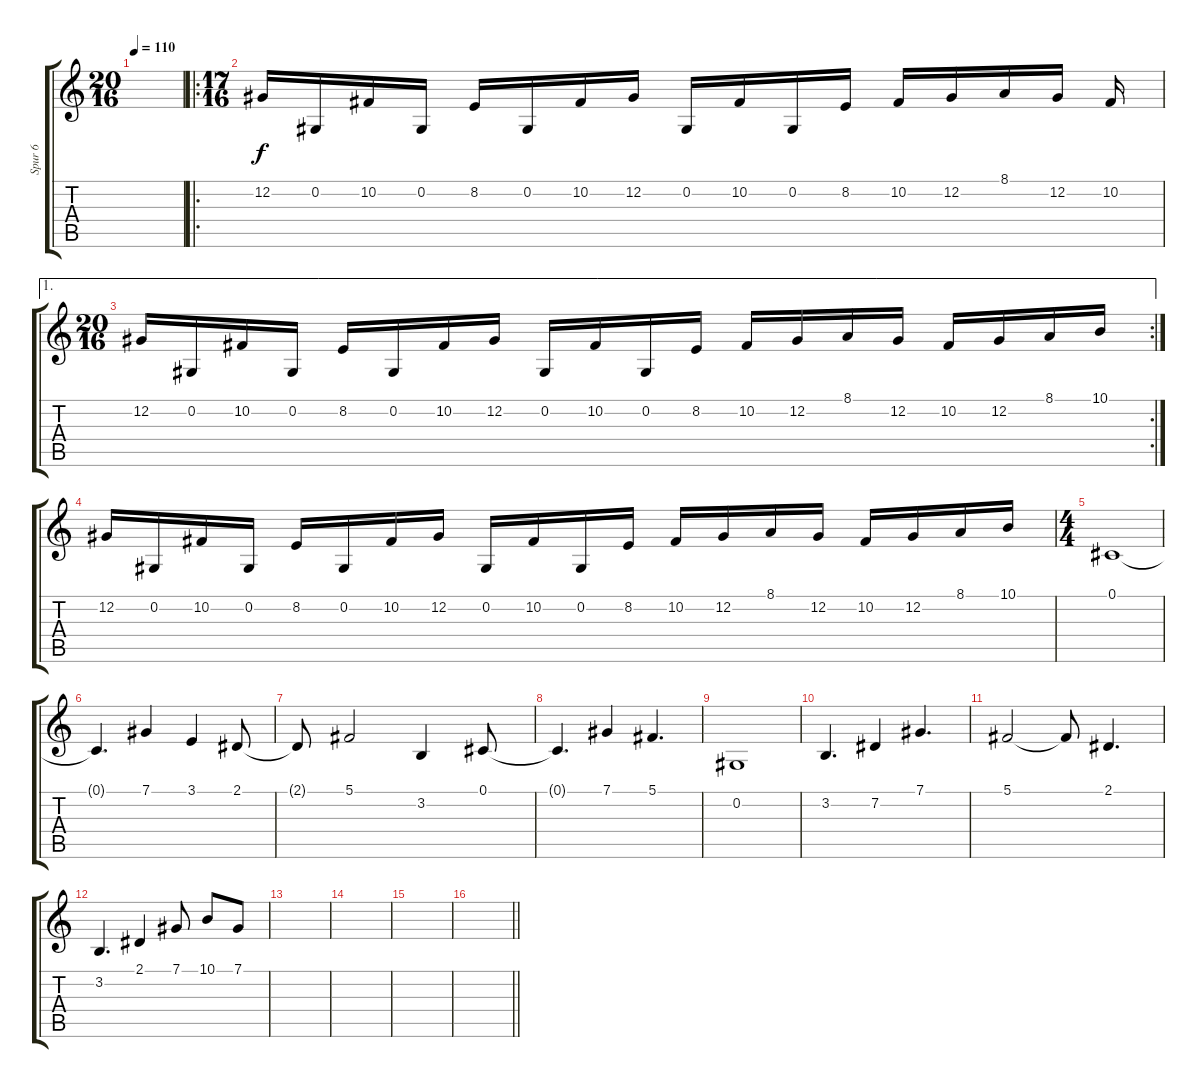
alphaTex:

\track ("Spur 6" "Spur 6") {instrument pad1newage}
\staff {score tabs}
\tuning (Db4 Ab3 E3 B2 Gb2 Db2) {hide}
\ts (20 16)
\tempo 110
\clef g2
\ks c
|
\ro
\ts (17 16)
12.2.16{volume 13 instrument lead1square} 0.2.16 10.2.16 0.2.16 8.2.16 0.2.16 10.2.16 12.2.16 0.2.16 10.2.16 0.2.16 8.2.16 10.2.16 12.2.16 8.1.16 12.2.16 10.2.16 |
\ae 1
\rc 2
\ts (20 16)
12.2.16 0.2.16 10.2.16 0.2.16 8.2.16 0.2.16 10.2.16 12.2.16 0.2.16 10.2.16 0.2.16 8.2.16 10.2.16 12.2.16 8.1.16 12.2.16 10.2.16 12.2.16 8.1.16 10.1.16 |
12.2.16 0.2.16 10.2.16 0.2.16 8.2.16 0.2.16 10.2.16 12.2.16 0.2.16 10.2.16 0.2.16 8.2.16 10.2.16 12.2.16 8.1.16 12.2.16 10.2.16 12.2.16 8.1.16 10.1.16 |
\ts (4 4)
0.1.1{volume 16 instrument pad1newage} |
0.1{t}.4{d} 7.1.4 3.1.4 2.1.8 |
2.1{t}.8 5.1.2 3.2.4 0.1.8 |
0.1{t}.4{d} 7.1.4 5.1.4{d} |
0.2.1 |
3.2.4{d} 7.2.4 7.1.4{d} |
5.1.2 5.1{t}.8 2.1.4{d} |
3.2.4{d} 2.1.4 7.1.8 10.1.8 7.1.8 |
|
|
|
\barLineRight lightlight
